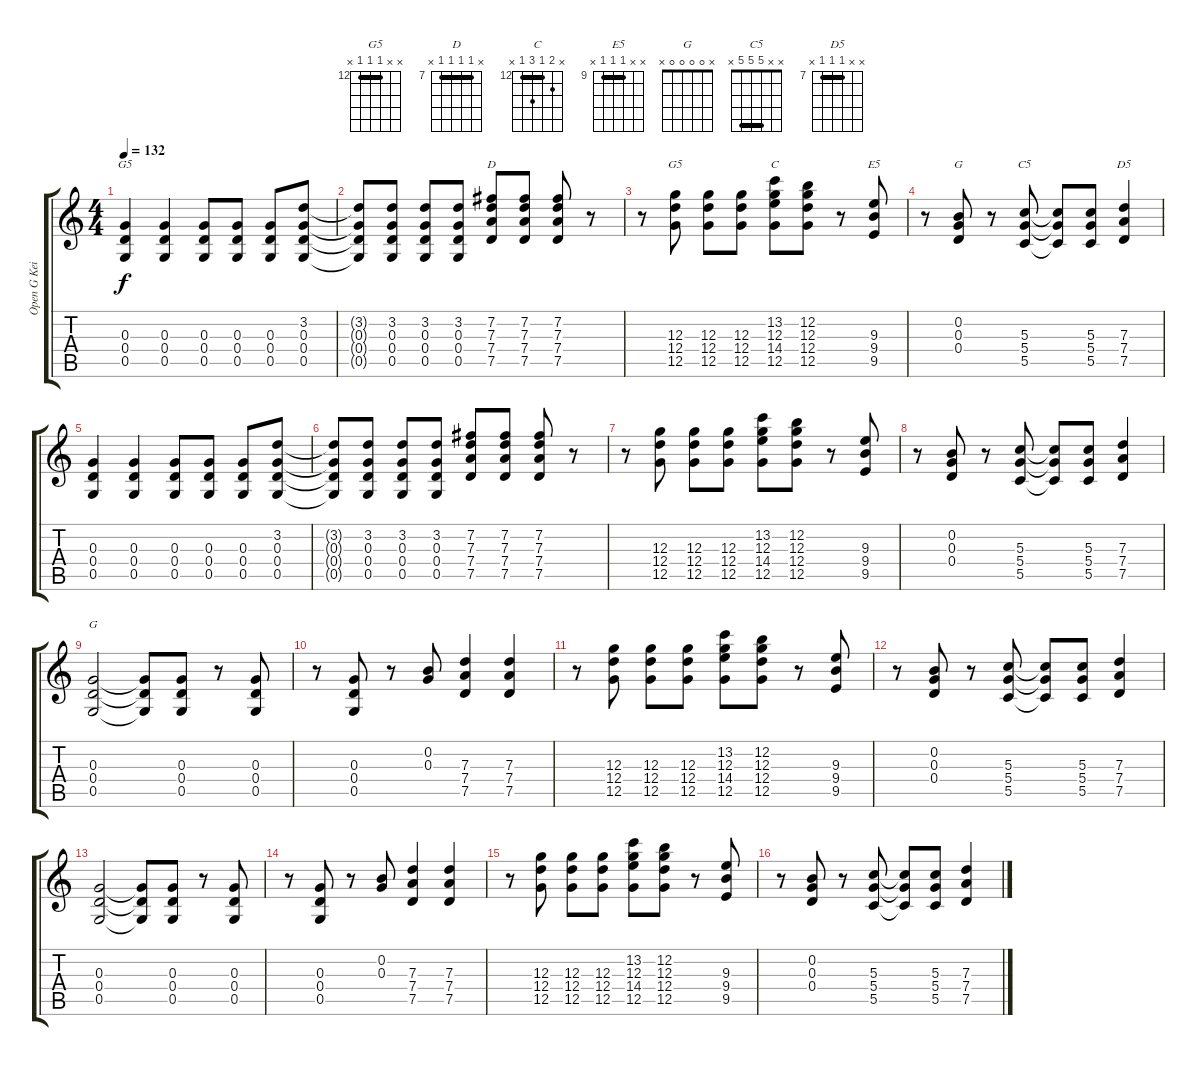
\track ("Open G Keith" "Open G Kei") {instrument distortionguitar}
\staff {score tabs}
\tuning (D4 B3 G3 D3 G2 D2) {hide}
\chord ("G5" x 3 0 0 0 x)
\chord ("D" x 7 7 7 7 x) {firstfret 7 barre 7}
\chord ("G5" x x 12 12 12 x) {firstfret 12 barre 12}
\chord ("C" x 13 12 14 12 x) {firstfret 12 barre 12}
\chord ("E5" x x 9 9 9 x) {firstfret 9 barre 9}
\chord ("G" x 0 0 0 x x)
\chord ("C5" x x 5 5 5 x) {barre 5}
\chord ("D5" x x 7 7 7 x) {firstfret 7 barre 7}
\chord ("G" x 0 0 0 0 x)
\ts (4 4)
\tempo 132
\clef g2
\ks c
(0.3 0.4 0.5).4{ch "G5" dy f} (0.3 0.4 0.5).4 (0.3 0.4 0.5).8 (0.3 0.4 0.5).8 (0.3 0.4 0.5).8 (3.2 0.3 0.4 0.5).8 |
(3.2{t} 0.3{t} 0.4{t} 0.5{t}).8 (3.2 0.3 0.4 0.5).8 (3.2 0.3 0.4 0.5).8 (3.2 0.3 0.4 0.5).8 (7.2 7.3 7.4 7.5).8{ch "D"} (7.2 7.3 7.4 7.5).8 (7.2 7.3 7.4 7.5).8 r.8 |
r.8 (12.3 12.4 12.5).8{ch "G5"} (12.3 12.4 12.5).8 (12.3 12.4 12.5).8 (13.2 12.3 14.4 12.5).8{ch "C"} (12.2 12.3 12.4 12.5).8 r.8 (9.3 9.4 9.5).8{ch "E5"} |
r.8 (0.2 0.3 0.4).8{ch "G"} r.8 (5.3 5.4 5.5).8{ch "C5"} (5.3{t} 5.4{t} 5.5{t}).8 (5.3 5.4 5.5).8 (7.3 7.4 7.5).4{ch "D5"} |
(0.3 0.4 0.5).4 (0.3 0.4 0.5).4 (0.3 0.4 0.5).8 (0.3 0.4 0.5).8 (0.3 0.4 0.5).8 (3.2 0.3 0.4 0.5).8 |
(3.2{t} 0.3{t} 0.4{t} 0.5{t}).8 (3.2 0.3 0.4 0.5).8 (3.2 0.3 0.4 0.5).8 (3.2 0.3 0.4 0.5).8 (7.2 7.3 7.4 7.5).8 (7.2 7.3 7.4 7.5).8 (7.2 7.3 7.4 7.5).8 r.8 |
r.8 (12.3 12.4 12.5).8 (12.3 12.4 12.5).8 (12.3 12.4 12.5).8 (13.2 12.3 14.4 12.5).8 (12.2 12.3 12.4 12.5).8 r.8 (9.3 9.4 9.5).8 |
r.8 (0.2 0.3 0.4).8 r.8 (5.3 5.4 5.5).8 (5.3{t} 5.4{t} 5.5{t}).8 (5.3 5.4 5.5).8 (7.3 7.4 7.5).4 |
(0.3 0.4 0.5).2{ch "G"} (0.3{t} 0.4{t} 0.5{t}).8 (0.3 0.4 0.5).8 r.8 (0.3 0.4 0.5).8 |
r.8 (0.3 0.4 0.5).8 r.8 (0.2 0.3).8 (7.3 7.4 7.5).4 (7.3 7.4 7.5).4 |
r.8 (12.3 12.4 12.5).8 (12.3 12.4 12.5).8 (12.3 12.4 12.5).8 (13.2 12.3 14.4 12.5).8 (12.2 12.3 12.4 12.5).8 r.8 (9.3 9.4 9.5).8 |
r.8 (0.2 0.3 0.4).8 r.8 (5.3 5.4 5.5).8 (5.3{t} 5.4{t} 5.5{t}).8 (5.3 5.4 5.5).8 (7.3 7.4 7.5).4 |
(0.3 0.4 0.5).2 (0.3{t} 0.4{t} 0.5{t}).8 (0.3 0.4 0.5).8 r.8 (0.3 0.4 0.5).8 |
r.8 (0.3 0.4 0.5).8 r.8 (0.2 0.3).8 (7.3 7.4 7.5).4 (7.3 7.4 7.5).4 |
r.8 (12.3 12.4 12.5).8 (12.3 12.4 12.5).8 (12.3 12.4 12.5).8 (13.2 12.3 14.4 12.5).8 (12.2 12.3 12.4 12.5).8 r.8 (9.3 9.4 9.5).8 |
r.8 (0.2 0.3 0.4).8 r.8 (5.3 5.4 5.5).8 (5.3{t} 5.4{t} 5.5{t}).8 (5.3 5.4 5.5).8 (7.3 7.4 7.5).4
